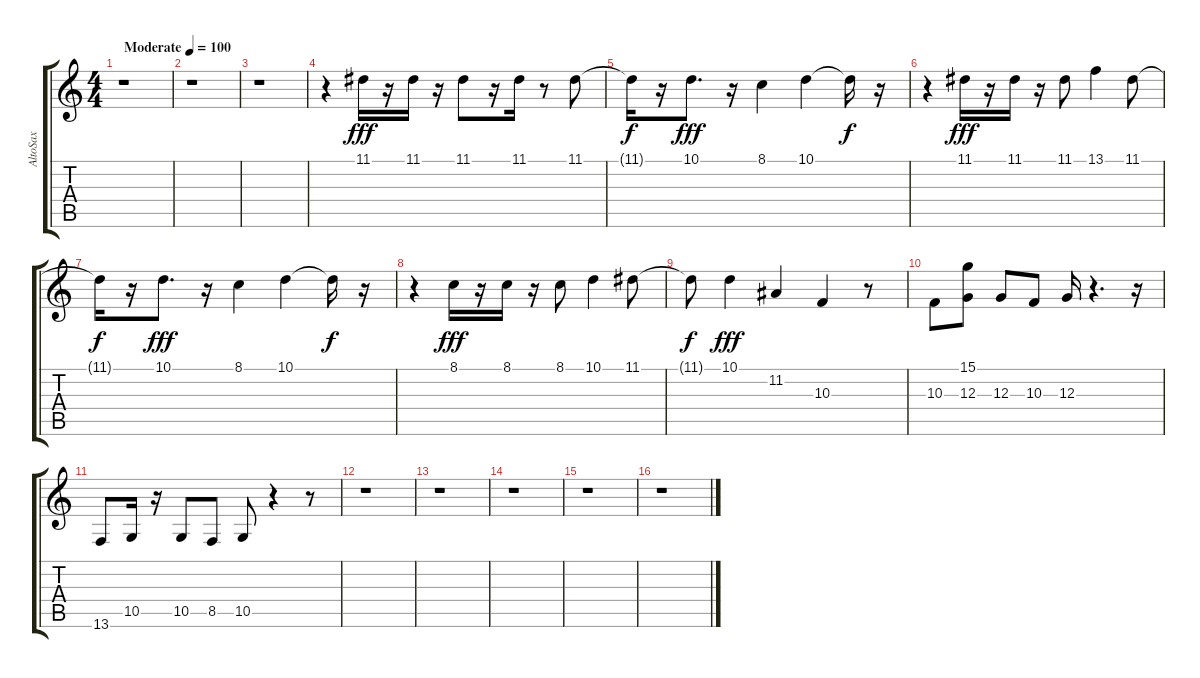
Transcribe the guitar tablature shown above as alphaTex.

\track ("AltoSax" "AltoSax") {instrument altosax}
\staff {score tabs}
\tuning (E4 B3 G3 D3 A2 E2) {hide}
\ts (4 4)
\tempo (100 "Moderate")
\clef g2
\ks c
r.1{dy fff instrument altosax} |
r.1 |
r.1 |
r.4 11.1.16 r.16 11.1.16 r.16 11.1.8 r.16 11.1.16 r.8 11.1.8 |
11.1{t}.16{dy f} r.16 10.1.8{d dy fff} r.16 8.1.4 10.1.4 10.1{t}.16{dy f} r.16 |
r.4 11.1.16{dy fff} r.16 11.1.16 r.16 11.1.8 13.1.4 11.1.8 |
11.1{t}.16{dy f} r.16 10.1.8{d dy fff} r.16 8.1.4 10.1.4 10.1{t}.16{dy f} r.16 |
r.4 8.1.16{dy fff} r.16 8.1.16 r.16 8.1.8 10.1.4 11.1.8 |
11.1{t}.8{dy f} 10.1.4{dy fff} 11.2.4 10.3.4 r.8 |
10.3.8 (15.1 12.3).8 12.3.8 10.3.8 12.3.16 r.4{d} r.16 |
13.6.8 10.5.16 r.16 10.5.8 8.5.8 10.5.8 r.4 r.8 |
r.1 |
r.1 |
r.1 |
r.1 |
r.1
